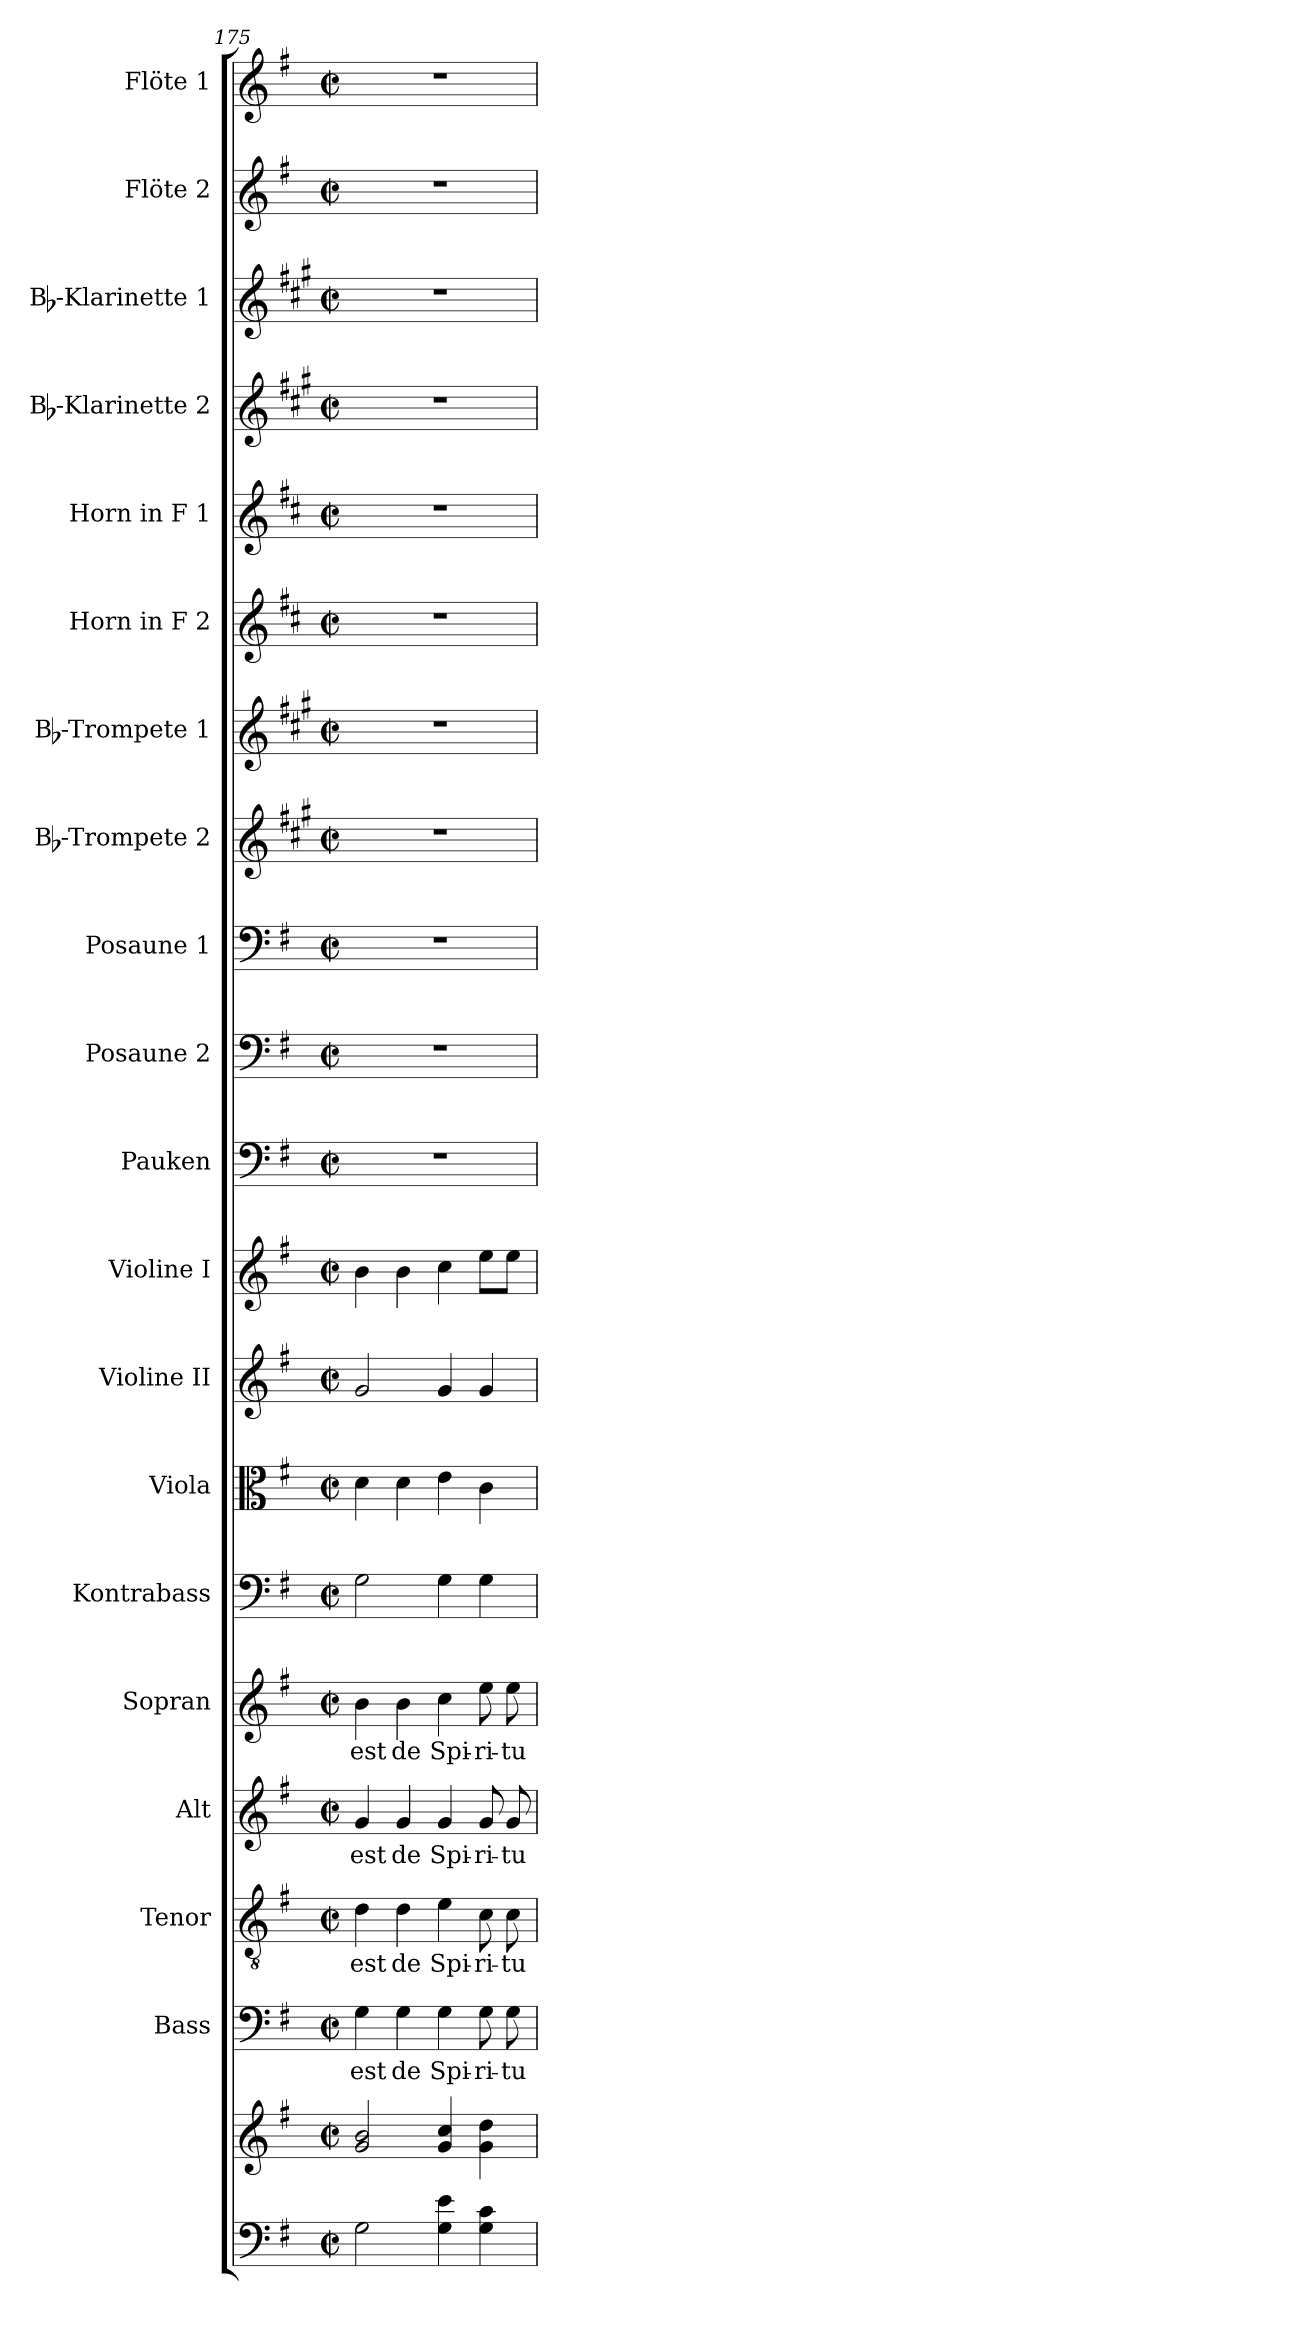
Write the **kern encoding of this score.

**kern	**kern	**kern	**text	**kern	**text	**kern	**text	**kern	**text	**kern	**kern	**kern	**kern	**kern	**kern	**kern	**kern	**kern	**kern	**kern	**kern	**kern	**kern	**kern
*part20	*part20	*part19	*part19	*part18	*part18	*part17	*part17	*part16	*part16	*part15	*part14	*part13	*part12	*part11	*part10	*part9	*part8	*part7	*part6	*part5	*part4	*part3	*part2	*part1
*staff21	*staff20	*staff19	*staff19	*staff18	*staff18	*staff17	*staff17	*staff16	*staff16	*staff15	*staff14	*staff13	*staff12	*staff11	*staff10	*staff9	*staff8	*staff7	*staff6	*staff5	*staff4	*staff3	*staff2	*staff1
*	*	*I"Bass	*	*I"Tenor	*	*I"Alt	*	*I"Sopran	*	*I"Kontrabass	*I"Viola	*I"Violine II	*I"Violine I	*I"Pauken	*I"Posaune 2	*I"Posaune 1	*I"Bb-Trompete 2	*I"Bb-Trompete 1	*I"Horn in F 2	*I"Horn in F 1	*I"Bb-Klarinette 2	*I"Bb-Klarinette 1	*I"Flöte 2	*I"Flöte 1
*	*	*I'B.	*	*I'T.	*	*I'A.	*	*I'S.	*	*I'Kb.	*I'Vla.	*I'Vl. II	*I'Vl. I	*I'Pk.	*I'Pos. 2	*I'Pos. 1	*I'Bb Trp. 2	*I'Bb Trp. 1	*	*	*I'Bb Kl. 2	*I'Bb Kl. 1	*I'Fl. 2	*I'Fl. 1
*clefF4	*clefG2	*clefF4	*	*clefGv2	*	*clefG2	*	*clefG2	*	*clefF4	*clefC3	*clefG2	*clefG2	*clefF4	*clefF4	*clefF4	*clefG2	*clefG2	*clefG2	*clefG2	*clefG2	*clefG2	*clefG2	*clefG2
*	*	*	*	*	*	*	*	*	*	*ITrd7c12	*	*	*	*	*	*	*ITrd1c2	*ITrd1c2	*ITrd4c7	*ITrd4c7	*ITrd1c2	*ITrd1c2	*	*
*k[f#]	*k[f#]	*k[f#]	*	*k[f#]	*	*k[f#]	*	*k[f#]	*	*k[f#]	*k[f#]	*k[f#]	*k[f#]	*k[f#]	*k[f#]	*k[f#]	*k[f#]	*k[f#]	*k[f#]	*k[f#]	*k[f#]	*k[f#]	*k[f#]	*k[f#]
*G:	*G:	*G:	*	*G:	*	*G:	*	*G:	*	*G:	*G:	*G:	*G:	*G:	*G:	*G:	*G:	*G:	*G:	*G:	*G:	*G:	*G:	*G:
*M2/2	*M2/2	*M2/2	*	*M2/2	*	*M2/2	*	*M2/2	*	*M2/2	*M2/2	*M2/2	*M2/2	*M2/2	*M2/2	*M2/2	*M2/2	*M2/2	*M2/2	*M2/2	*M2/2	*M2/2	*M2/2	*M2/2
*met(c|)	*met(c|)	*met(c|)	*	*met(c|)	*	*met(c|)	*	*met(c|)	*	*met(c|)	*met(c|)	*met(c|)	*met(c|)	*met(c|)	*met(c|)	*met(c|)	*met(c|)	*met(c|)	*met(c|)	*met(c|)	*met(c|)	*met(c|)	*met(c|)	*met(c|)
=175	=175	=175	=175	=175	=175	=175	=175	=175	=175	=175	=175	=175	=175	=175	=175	=175	=175	=175	=175	=175	=175	=175	=175	=175
!	!	!	!LO:LY:b	!	!LO:LY:b	!	!LO:LY:b	!	!LO:LY:b	!	!	!	!	!	!	!	!	!	!	!	!	!	!	!
2G\	2g/ 2b/	4G\	est	4d\	est	4g/	est	4b\	est	2GG\	4d\	2g/	4b\	1r	1r	1r	1r	1r	1r	1r	1r	1r	1r	1r
!	!	!	!LO:LY:b	!	!LO:LY:b	!	!LO:LY:b	!	!LO:LY:b	!	!	!	!	!	!	!	!	!	!	!	!	!	!	!
.	.	4G\	de	4d\	de	4g/	de	4b\	de	.	4d\	.	4b\	.	.	.	.	.	.	.	.	.	.	.
!	!	!	!LO:LY:b	!	!LO:LY:b	!	!LO:LY:b	!	!LO:LY:b	!	!	!	!	!	!	!	!	!	!	!	!	!	!	!
4G\ 4e\	4g/ 4cc/	4G\	Spi-	4e\	Spi-	4g/	Spi-	4cc\	Spi-	4GG\	4e\	4g/	4cc\	.	.	.	.	.	.	.	.	.	.	.
!	!	!	!LO:LY:b	!	!LO:LY:b	!	!LO:LY:b	!	!LO:LY:b	!	!	!	!	!	!	!	!	!	!	!	!	!	!	!
4G\ 4c\	4g\ 4dd\	8G\	-ri-	8c\	-ri-	8g/	-ri-	8ee\	-ri-	4GG\	4c\	4g/	8ee\L	.	.	.	.	.	.	.	.	.	.	.
!	!	!	!LO:LY:b	!	!LO:LY:b	!	!LO:LY:b	!	!LO:LY:b	!	!	!	!	!	!	!	!	!	!	!	!	!	!	!
.	.	8G\	-tu	8c\	-tu	8g/	-tu	8ee\	-tu	.	.	.	8ee\J	.	.	.	.	.	.	.	.	.	.	.
=	=	=	=	=	=	=	=	=	=	=	=	=	=	=	=	=	=	=	=	=	=	=	=	=
*-	*-	*-	*-	*-	*-	*-	*-	*-	*-	*-	*-	*-	*-	*-	*-	*-	*-	*-	*-	*-	*-	*-	*-	*-
